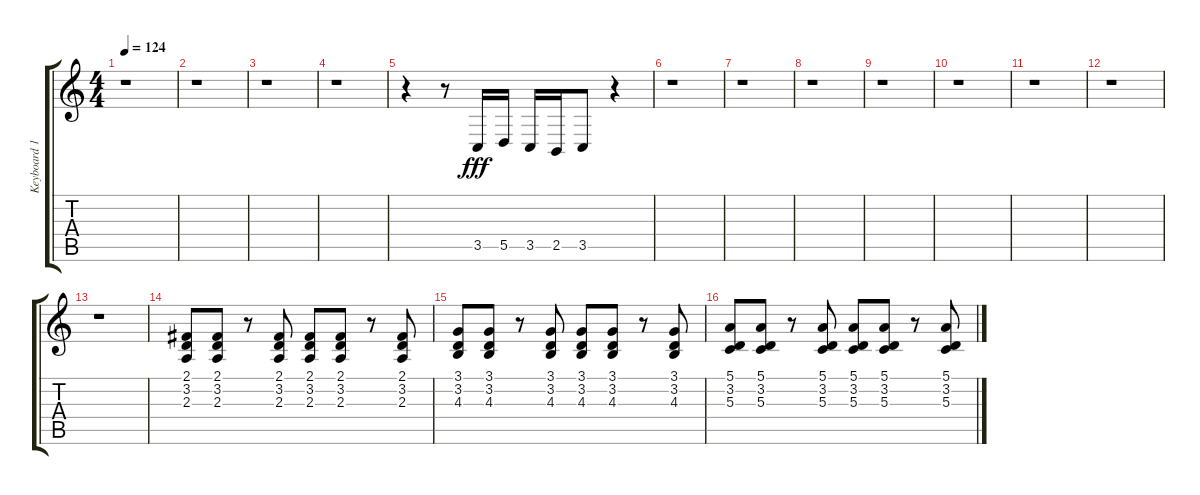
\track ("Keyboard 1" "Keyboard 1") {instrument stringensemble1}
\staff {score tabs}
\tuning (E4 B3 G3 D3 A2 E2) {hide}
\ts (4 4)
\tempo 124
\clef g2
\ks c
r.1{dy fff instrument stringensemble1} |
r.1 |
r.1 |
r.1 |
r.4 r.8 3.5.16 5.5.16 3.5.16 2.5.16 3.5.8 r.4 |
r.1 |
r.1 |
r.1 |
r.1 |
r.1 |
r.1 |
r.1 |
r.1 |
(2.1 3.2 2.3).8 (2.1 3.2 2.3).8 r.8 (2.1 3.2 2.3).8 (2.1 3.2 2.3).8 (2.1 3.2 2.3).8 r.8 (2.1 3.2 2.3).8 |
(3.1 3.2 4.3).8 (3.1 3.2 4.3).8 r.8 (3.1 3.2 4.3).8 (3.1 3.2 4.3).8 (3.1 3.2 4.3).8 r.8 (3.1 3.2 4.3).8 |
(5.1 3.2 5.3).8 (5.1 3.2 5.3).8 r.8 (5.1 3.2 5.3).8 (5.1 3.2 5.3).8 (5.1 3.2 5.3).8 r.8 (5.1 3.2 5.3).8
